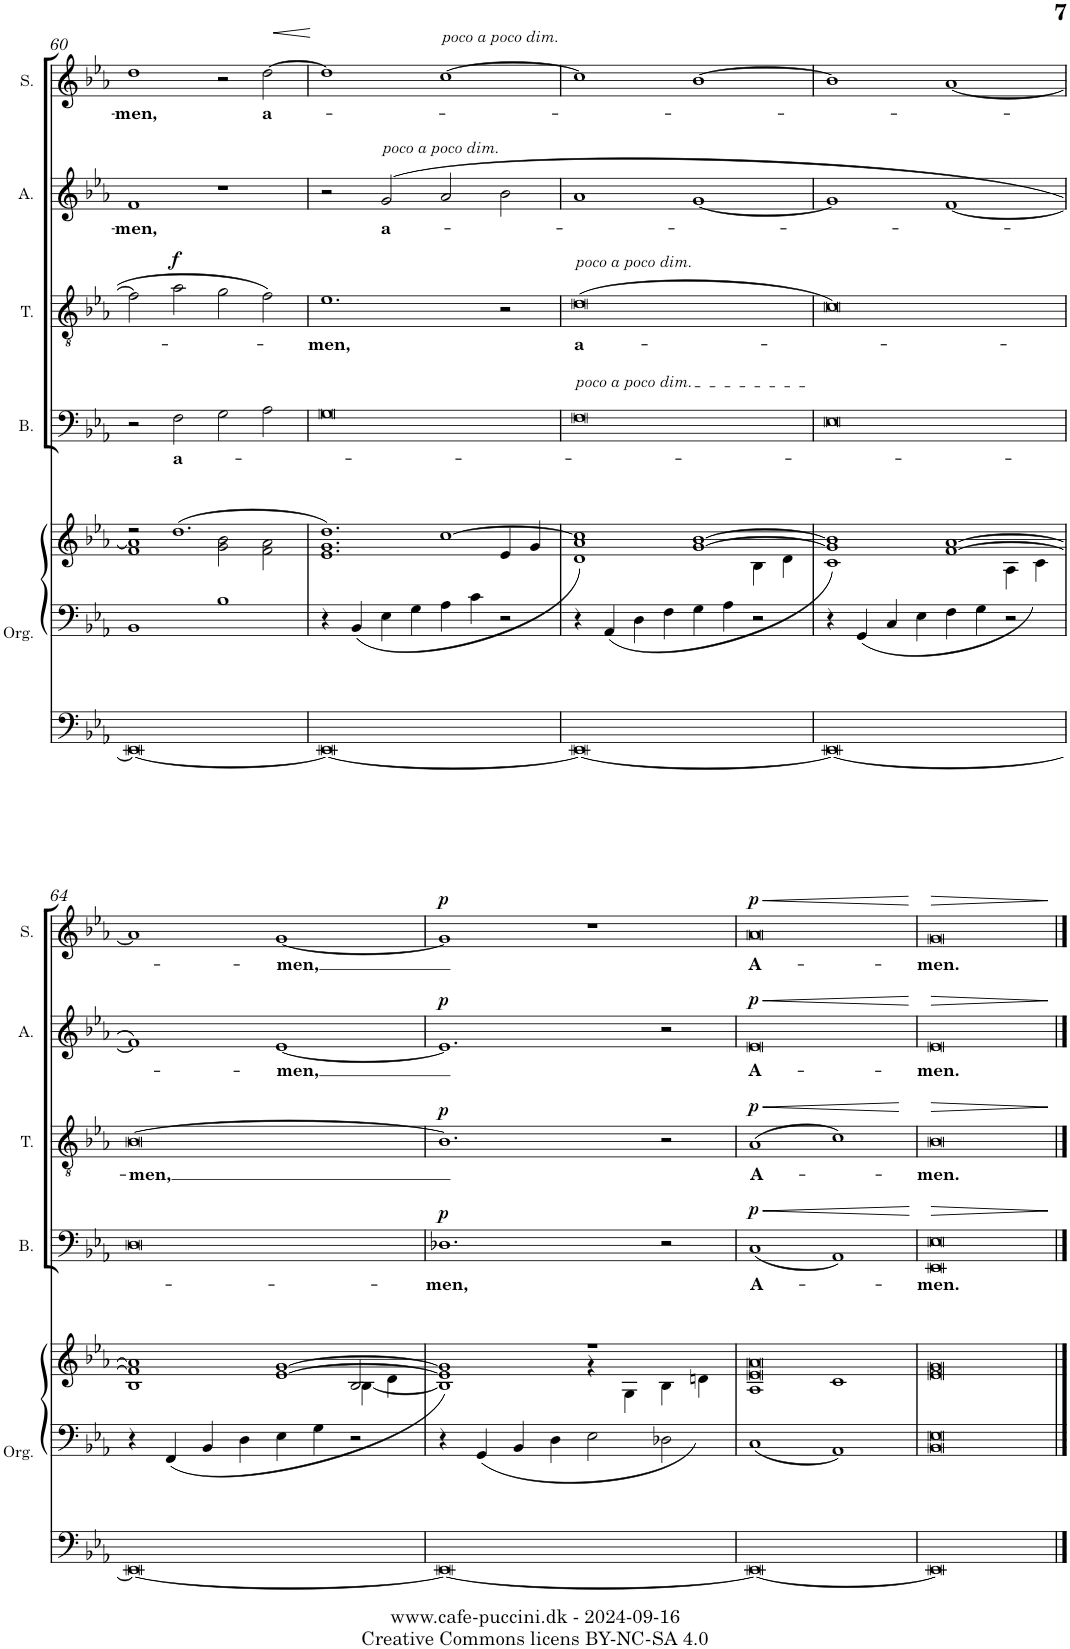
**kern	**kern	**kern	**kern	**text	**dynam	**kern	**text	**dynam	**kern	**text	**dynam	**kern	**text	**dynam
*part5	*part5	*part5	*part4	*part4	*part4	*part3	*part3	*part3	*part2	*part2	*part2	*part1	*part1	*part1
*staff7	*staff6	*staff5	*staff4	*staff4	*staff4	*staff3	*staff3	*staff3	*staff2	*staff2	*staff2	*staff1	*staff1	*staff1
*I"Organ	*	*	*I"Bass	*	*	*I"Tenor	*	*	*I"Alto	*	*	*I"Soprano	*	*
*I'Org.	*	*	*I'B.	*	*	*I'T.	*	*	*I'A.	*	*	*I'S.	*	*
!!LO:PB:g=z
*clefF4	*clefF4	*clefG2	*clefF4	*	*	*clefGv2	*	*	*clefG2	*	*	*clefG2	*	*
*k[b-e-a-]	*k[b-e-a-]	*k[b-e-a-]	*k[b-e-a-]	*	*	*k[b-e-a-]	*	*	*k[b-e-a-]	*	*	*k[b-e-a-]	*	*
*M4/2	*M4/2	*M4/2	*M4/2	*	*	*M4/2	*	*	*M4/2	*	*	*M4/2	*	*
=60	=60	=60	=60	=60	=60	=60	=60	=60	=60	=60	=60	=60	=60	=60
*	*	*^	*	*	*	*	*	*	*	*	*	*	*	*
!	!	!	!	!	!	!	!	!	!	!	!LO:LY:b	!	!	!LO:LY:b	!
0EE-_	1BB-	2r	1f 1a-]	2r	.	.	2f\]	.	.	1f	-men,	.	1dd	-men,	.
!	!	!	!	!	!LO:LY:b	!	!	!	!LO:DY:a	!	!	!	!	!	!
.	.	(1.dd	.	2F\	a-	.	2a-\	.	f	.	.	.	.	.	.
.	1B-	.	2g\ 2b-\	2G\	.	.	2g\	.	.	1r	.	.	2r	.	.
!	!	!	!	!	!	!	!	!	!	!	!	!	!	!LO:LY:b	!LO:HP:b
.	.	.	2f\ 2a-\	2A-\	.	.	2f\	.	.	.	.	.	[2dd\	a-	<
*	*	*v	*v	*	*	*	*	*	*	*	*	*	*	*	*
.	.	.	.	.	.	.	.	.	.	.	.	.	.	[
=61	=61	=61	=61	=61	=61	=61	=61	=61	=61	=61	=61	=61	=61	=61
*	*	*^	*	*	*	*	*	*	*	*	*	*	*	*
!	!	!	!	!	!	!	!	!LO:LY:b	!	!	!	!	!	!	!
0EE-_	4r	1.e- 1.g 1.dd)	1ryy	0G	.	.	1.e-	men,	.	2r	.	.	1dd]	.	.
.	(4BB-/	.	.	.	.	.	.	.	.	.	.	.	.	.	.
!	!	!	!	!	!	!	!	!	!	!LO:TX:a:i:t=poco a poco dim.	!	!	!	!	!
!	!	!	!	!	!	!	!	!	!	!	!LO:LY:b	!	!	!	!
.	4E-\	.	.	.	.	.	.	.	.	(2g/	a-	.	.	.	.
.	4G\	.	.	.	.	.	.	.	.	.	.	.	.	.	.
!	!	!	!	!	!	!	!	!	!	!	!	!	!LO:TX:a:i:t=poco a poco dim.	!	!
.	4A-\	.	[>1cc	.	.	.	.	.	.	2a-/	.	.	[1cc	.	.
.	4c\	.	.	.	.	.	.	.	.	.	.	.	.	.	.
.	2r	4e-/	.	.	.	.	2r	.	.	2b-\	.	.	.	.	.
.	.	4g/	.	.	.	.	.	.	.	.	.	.	.	.	.
=62	=62	=62	=62	=62	=62	=62	=62	=62	=62	=62	=62	=62	=62	=62	=62
!	!	!	!	!	!	!	!LO:TX:a:i:t=poco a poco dim.	!	!	!	!	!	!	!	!
!	!	!	!	!LO:TX:a:i:t=poco a poco dim.	!	!	!	!	!	!	!	!	!	!	!
!	!	!	!	!	!	!	!	!LO:LY:b	!	!	!	!	!	!	!
0EE-_	4r	1d 1a- 1cc])	1.ryy	0F	.	.	(0d	a-	.	1a-	.	.	1cc]	.	.
.	(4AA-/	.	.	.	.	.	.	.	.	.	.	.	.	.	.
.	4D\	.	.	.	.	.	.	.	.	.	.	.	.	.	.
.	4F\	.	.	.	.	.	.	.	.	.	.	.	.	.	.
.	4G\	[1g [1b-	.	.	.	.	.	.	.	[1g	.	.	[1b-	.	.
.	4A-\	.	.	.	.	.	.	.	.	.	.	.	.	.	.
.	2r	.	4B-\	.	.	.	.	.	.	.	.	.	.	.	.
.	.	.	4d\	.	.	.	.	.	.	.	.	.	.	.	.
=63	=63	=63	=63	=63	=63	=63	=63	=63	=63	=63	=63	=63	=63	=63	=63
0EE-_	4r	1c 1g] 1b-])	1.ryy	0E-	.	.	0c)	.	.	1g]	.	.	1b-]	.	.
.	(4GG/	.	.	.	.	.	.	.	.	.	.	.	.	.	.
.	4C/	.	.	.	.	.	.	.	.	.	.	.	.	.	.
.	4E-\	.	.	.	.	.	.	.	.	.	.	.	.	.	.
.	4F\	[1f [1a-	.	.	.	.	.	.	.	[1f	.	.	[1a-	.	.
.	4G\	.	.	.	.	.	.	.	.	.	.	.	.	.	.
.	2r	.	4A-\	.	.	.	.	.	.	.	.	.	.	.	.
.	.	.	(4c\	.	.	.	.	.	.	.	.	.	.	.	.
!!LO:LB:g=z
=64	=64	=64	=64	=64	=64	=64	=64	=64	=64	=64	=64	=64	=64	=64	=64
*	*	*	*^	*	*	*	*	*	*	*	*	*	*	*	*
!	!	!	!	!	!	!	!	!	!LO:LY:b	!	!	!	!	!	!	!
0EE-_	4r	1B- 1f] 1a-]	1.ryy	1.ryy	0D	.	.	[0B-	men,	.	1f])	.	.	1a-]	.	.
.	4FF/	.	.	.	.	.	.	.	.	.	.	.	.	.	.	.
.	4BB-/	.	.	.	.	.	.	.	.	.	.	.	.	.	.	.
.	4D\	.	.	.	.	.	.	.	.	.	.	.	.	.	.	.
!	!	!	!	!	!	!	!	!	!	!	!	!LO:LY:b	!	!	!LO:LY:b	!
.	4E-\	[1e- [1g	.	.	.	.	.	.	.	.	[1e-	men,	.	[1g	men,	.
.	4G\	.	.	.	.	.	.	.	.	.	.	.	.	.	.	.
.	2r	.	[4B-\	2B-/	.	.	.	.	.	.	.	.	.	.	.	.
.	.	.	4d\	.	.	.	.	.	.	.	.	.	.	.	.	.
*	*	*	*v	*v	*	*	*	*	*	*	*	*	*	*	*	*
=65	=65	=65	=65	=65	=65	=65	=65	=65	=65	=65	=65	=65	=65	=65	=65
!	!	!	!	!	!LO:LY:b	!LO:DY:a	!	!	!LO:DY:a	!	!	!LO:DY:a	!	!	!LO:DY:a
0EE-_	4r	1B-] 1e-] 1g])	1ryy	1.D-X	-men,	p	1.B-]	.	p	1.e-]	.	p	1g]	.	p
.	4GG/	.	.	.	.	.	.	.	.	.	.	.	.	.	.
.	4BB-/	.	.	.	.	.	.	.	.	.	.	.	.	.	.
.	4D\	.	.	.	.	.	.	.	.	.	.	.	.	.	.
.	2E-\	1r	4r	.	.	.	.	.	.	.	.	.	1r	.	.
.	.	.	4G\	.	.	.	.	.	.	.	.	.	.	.	.
.	2D-X\	.	4B-\	2r	.	.	2r	.	.	2r	.	.	.	.	.
.	.	.	(4dn\	.	.	.	.	.	.	.	.	.	.	.	.
=66	=66	=66	=66	=66	=66	=66	=66	=66	=66	=66	=66	=66	=66	=66	=66
!	!	!	!	!	!LO:LY:b	!LO:HP:b	!	!LO:LY:b	!LO:HP:b	!	!LO:LY:b	!LO:HP:b	!	!LO:LY:b	!LO:HP:b
!	!	!	!	!	!	!LO:DY:n=1:a	!	!	!LO:DY:n=1:a	!	!	!LO:DY:n=1:a	!	!	!LO:DY:n=1:a
0EE-_	1C	0e- 0a-	1A-	(1C	A-	< p	(>1A-	A-	< p	0e-	A-	< p	0a-	A-	< p
.	1AA-	.	1c	1AA-)	.	.	1c)	.	.	.	.	.	.	.	.
*	*	*v	*v	*	*	*	*	*	*	*	*	*	*	*	*
.	.	.	.	.	[	.	.	[	.	.	[	.	.	[
=67	=67	=67	=67	=67	=67	=67	=67	=67	=67	=67	=67	=67	=67	=67
!	!	!	!	!LO:LY:b	!LO:HP:b	!	!LO:LY:b	!LO:HP:b	!	!LO:LY:b	!LO:HP:b	!	!LO:LY:b	!LO:HP:b
0EE-]	0BB- 0E-	0e- 0g	0EE- 0E-	-men.	>	0B-	-men.	>	0e-	-men.	>	0g	-men.	>
.	.	.	.	.	]	.	.	]	.	.	]	.	.	]
==	==	==	==	==	==	==	==	==	==	==	==	==	==	==
*-	*-	*-	*-	*-	*-	*-	*-	*-	*-	*-	*-	*-	*-	*-
